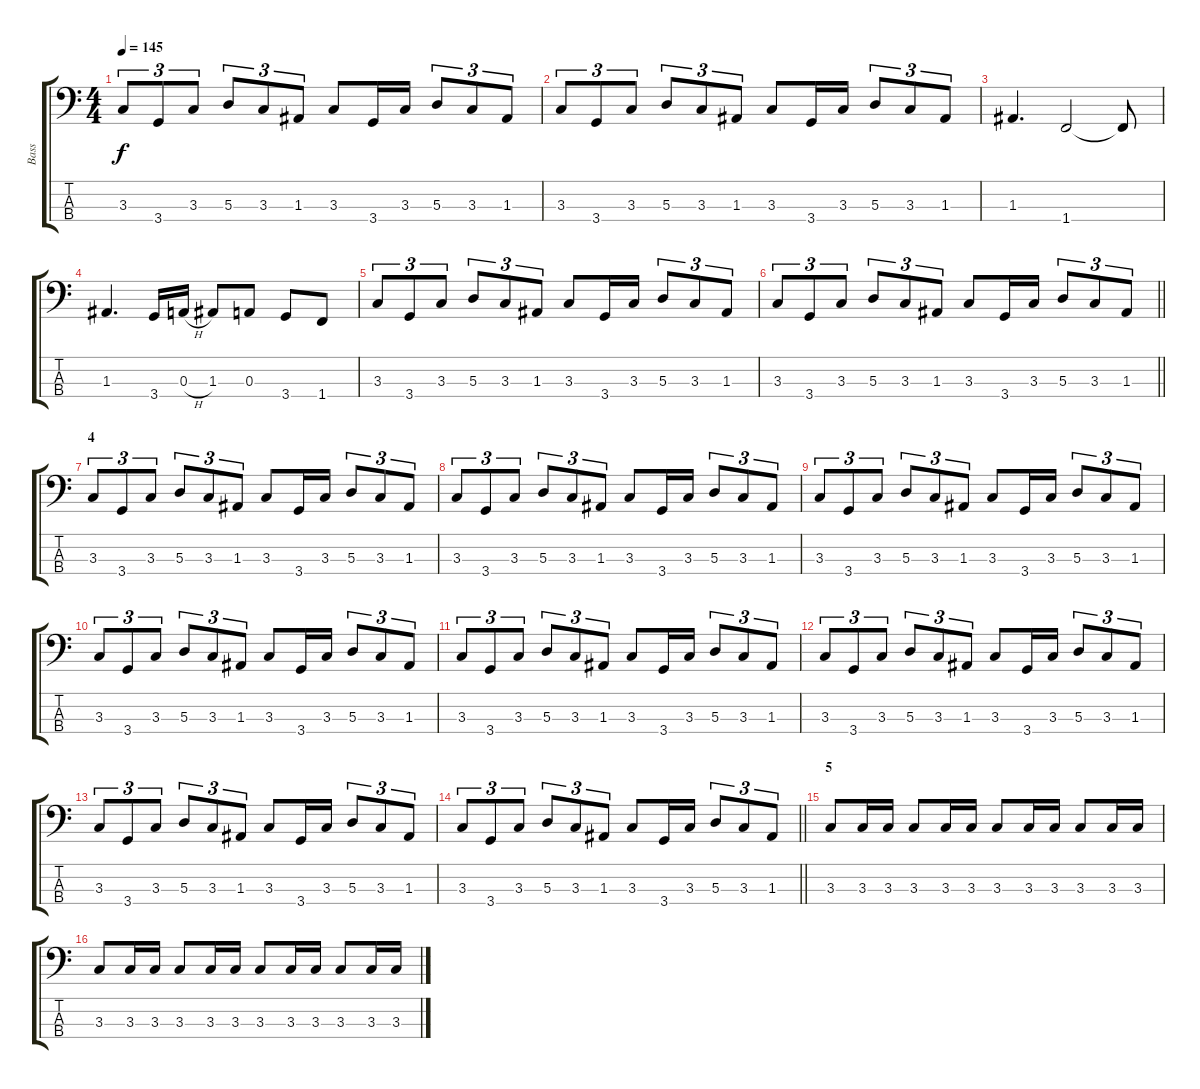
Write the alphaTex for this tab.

\track ("Bass" "Bass") {instrument electricbassfinger}
\staff {score tabs}
\tuning (G2 D2 A1 E1) {hide}
\ts (4 4)
\tempo 145
\clef f4
\ks c
3.3.8{tu (3 2) dy f} 3.4.8{tu (3 2)} 3.3.8{tu (3 2)} 5.3.8{tu (3 2)} 3.3.8{tu (3 2)} 1.3.8{tu (3 2)} 3.3.8 3.4.16 3.3.16 5.3.8{tu (3 2)} 3.3.8{tu (3 2)} 1.3.8{tu (3 2)} |
3.3.8{tu (3 2)} 3.4.8{tu (3 2)} 3.3.8{tu (3 2)} 5.3.8{tu (3 2)} 3.3.8{tu (3 2)} 1.3.8{tu (3 2)} 3.3.8 3.4.16 3.3.16 5.3.8{tu (3 2)} 3.3.8{tu (3 2)} 1.3.8{tu (3 2)} |
1.3.4{d} 1.4.2 1.4{t}.8 |
1.3.4{d} 3.4.16 0.3{h}.16 1.3.8 0.3.8 3.4.8 1.4.8 |
3.3.8{tu (3 2)} 3.4.8{tu (3 2)} 3.3.8{tu (3 2)} 5.3.8{tu (3 2)} 3.3.8{tu (3 2)} 1.3.8{tu (3 2)} 3.3.8 3.4.16 3.3.16 5.3.8{tu (3 2)} 3.3.8{tu (3 2)} 1.3.8{tu (3 2)} |
\barLineRight lightlight
3.3.8{tu (3 2)} 3.4.8{tu (3 2)} 3.3.8{tu (3 2)} 5.3.8{tu (3 2)} 3.3.8{tu (3 2)} 1.3.8{tu (3 2)} 3.3.8 3.4.16 3.3.16 5.3.8{tu (3 2)} 3.3.8{tu (3 2)} 1.3.8{tu (3 2)} |
\section ("" "4")
3.3.8{tu (3 2)} 3.4.8{tu (3 2)} 3.3.8{tu (3 2)} 5.3.8{tu (3 2)} 3.3.8{tu (3 2)} 1.3.8{tu (3 2)} 3.3.8 3.4.16 3.3.16 5.3.8{tu (3 2)} 3.3.8{tu (3 2)} 1.3.8{tu (3 2)} |
3.3.8{tu (3 2)} 3.4.8{tu (3 2)} 3.3.8{tu (3 2)} 5.3.8{tu (3 2)} 3.3.8{tu (3 2)} 1.3.8{tu (3 2)} 3.3.8 3.4.16 3.3.16 5.3.8{tu (3 2)} 3.3.8{tu (3 2)} 1.3.8{tu (3 2)} |
3.3.8{tu (3 2)} 3.4.8{tu (3 2)} 3.3.8{tu (3 2)} 5.3.8{tu (3 2)} 3.3.8{tu (3 2)} 1.3.8{tu (3 2)} 3.3.8 3.4.16 3.3.16 5.3.8{tu (3 2)} 3.3.8{tu (3 2)} 1.3.8{tu (3 2)} |
3.3.8{tu (3 2)} 3.4.8{tu (3 2)} 3.3.8{tu (3 2)} 5.3.8{tu (3 2)} 3.3.8{tu (3 2)} 1.3.8{tu (3 2)} 3.3.8 3.4.16 3.3.16 5.3.8{tu (3 2)} 3.3.8{tu (3 2)} 1.3.8{tu (3 2)} |
3.3.8{tu (3 2)} 3.4.8{tu (3 2)} 3.3.8{tu (3 2)} 5.3.8{tu (3 2)} 3.3.8{tu (3 2)} 1.3.8{tu (3 2)} 3.3.8 3.4.16 3.3.16 5.3.8{tu (3 2)} 3.3.8{tu (3 2)} 1.3.8{tu (3 2)} |
3.3.8{tu (3 2)} 3.4.8{tu (3 2)} 3.3.8{tu (3 2)} 5.3.8{tu (3 2)} 3.3.8{tu (3 2)} 1.3.8{tu (3 2)} 3.3.8 3.4.16 3.3.16 5.3.8{tu (3 2)} 3.3.8{tu (3 2)} 1.3.8{tu (3 2)} |
3.3.8{tu (3 2)} 3.4.8{tu (3 2)} 3.3.8{tu (3 2)} 5.3.8{tu (3 2)} 3.3.8{tu (3 2)} 1.3.8{tu (3 2)} 3.3.8 3.4.16 3.3.16 5.3.8{tu (3 2)} 3.3.8{tu (3 2)} 1.3.8{tu (3 2)} |
\barLineRight lightlight
3.3.8{tu (3 2)} 3.4.8{tu (3 2)} 3.3.8{tu (3 2)} 5.3.8{tu (3 2)} 3.3.8{tu (3 2)} 1.3.8{tu (3 2)} 3.3.8 3.4.16 3.3.16 5.3.8{tu (3 2)} 3.3.8{tu (3 2)} 1.3.8{tu (3 2)} |
\section ("" "5")
3.3.8 3.3.16 3.3.16 3.3.8 3.3.16 3.3.16 3.3.8 3.3.16 3.3.16 3.3.8 3.3.16 3.3.16 |
3.3.8 3.3.16 3.3.16 3.3.8 3.3.16 3.3.16 3.3.8 3.3.16 3.3.16 3.3.8 3.3.16 3.3.16
